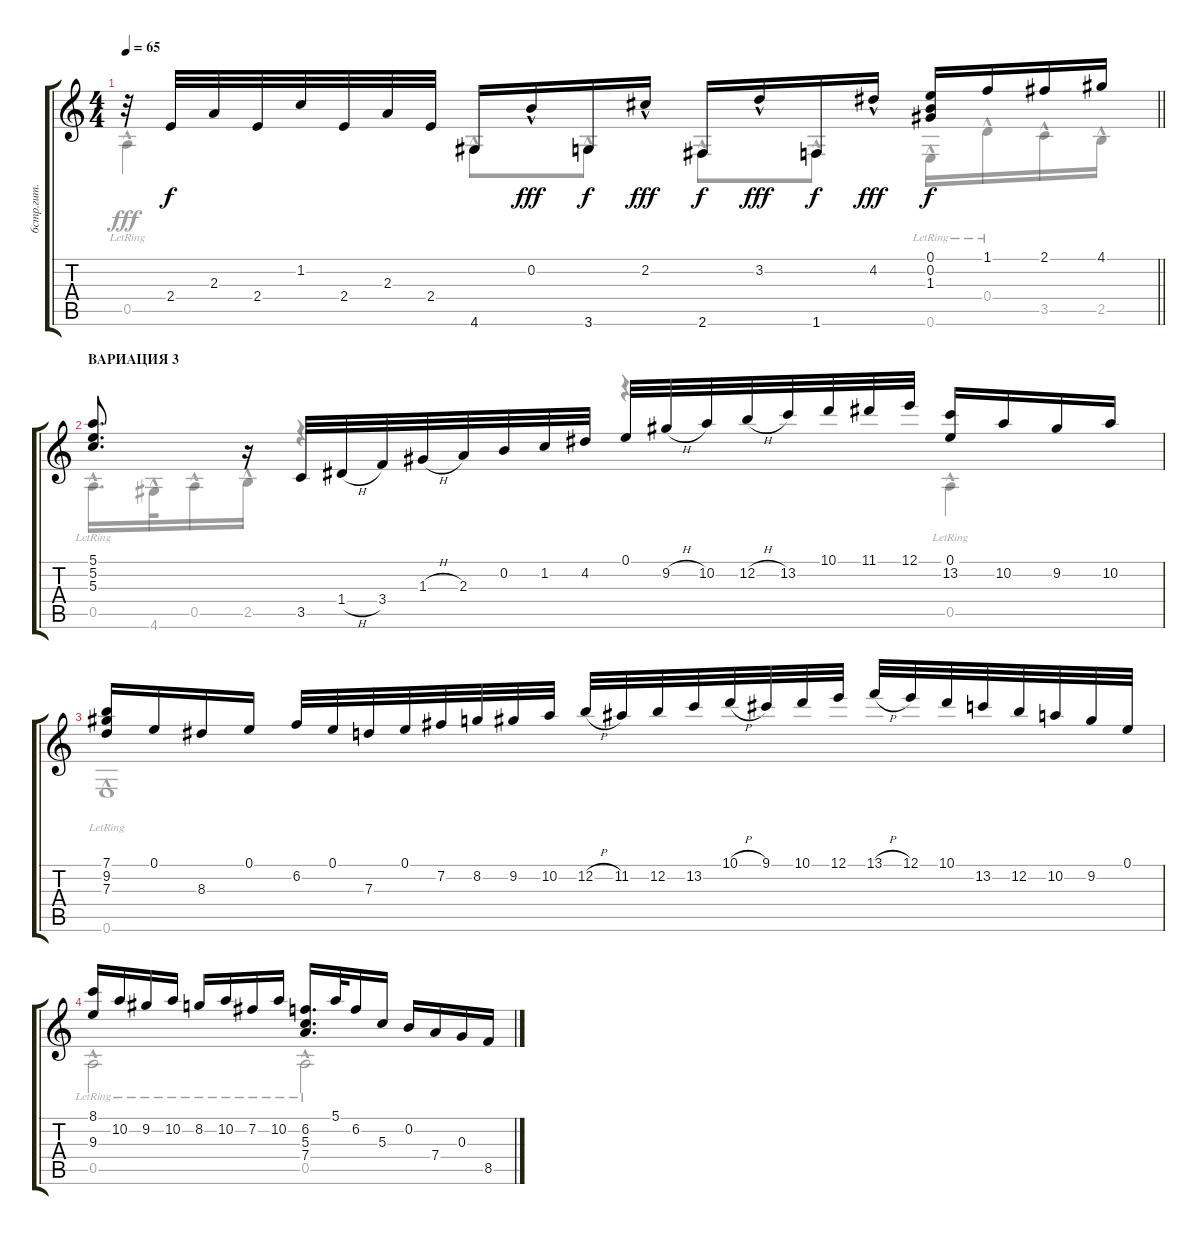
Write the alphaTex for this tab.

\track ("6стр.гит." "6стр.гит.") {instrument acousticguitarnylon}
\staff {score tabs}
\tuning (E4 B3 G3 D3 A2 E2) {hide}
\voice
\ts (4 4)
\tempo 65
\clef g2
\barLineRight lightlight
\ks c
r.32{dy f} 2.4.32 2.3.32 2.4.32 1.2.32 2.4.32 2.3.32 2.4.32 4.6.16 0.2{hac}.16{dy fff} 3.6.16{dy f} 2.2{hac}.16{dy fff} 2.6.16{dy f} 3.2{hac}.16{dy fff} 1.6.16{dy f} 4.2{hac}.16{dy fff} (0.1 0.2 1.3).16{dy f} 1.1.16 2.1.16 4.1.16 |
\section ("" "ВАРИАЦИЯ 3")
(5.1 5.2 5.3).8{d} r.16 3.5.32 1.4{h}.32 3.4.32 1.3{h}.32 2.3.32 0.2.32 1.2.32 4.2.32 0.1.32 9.2{h}.32 10.2.32 12.2{h}.32 13.2.32 10.1.32 11.1.32 12.1.32 (0.1 13.2).16 10.2.16 9.2.16 10.2.16 |
(7.1 9.2 7.3).16 0.1.16 8.3.16 0.1.16 6.2.32 0.1.32 7.3.32 0.1.32 7.2.32 8.2.32 9.2.32 10.2.32 12.2{h}.32 11.2.32 12.2.32 13.2.32 10.1{h}.32 9.1.32 10.1.32 12.1.32 13.1{h}.32 12.1.32 10.1.32 13.2.32 12.2.32 10.2.32 9.2.32 0.1.32 |
(8.1 9.3).16 10.2.16 9.2.16 10.2.16 8.2.16 10.2.16 7.2.16 10.2.16 (6.2 5.3 7.4).16{d} 5.1.32 6.2.16 5.3.16 0.2.16 7.4.16 0.3.16 8.5.16
\voice
\clef g2
\ottava regular
\simile none
\barLineRight lightlight
\ks c
0.5{hac lr}.4{dy fff} 4.6{hac}.8 3.6{hac}.8 2.6{hac}.8 1.6{hac}.8 0.6{hac lr}.16 0.4{hac lr}.16 3.5{hac}.16 2.5{hac}.16 |
0.5{hac lr}.16{d} 4.6{hac}.32 0.5{hac}.16 2.5{hac}.16 r.4 r.4 0.5{hac lr}.4 |
0.6{hac lr}.1 |
0.5{hac lr}.2 0.5{hac lr}.2
